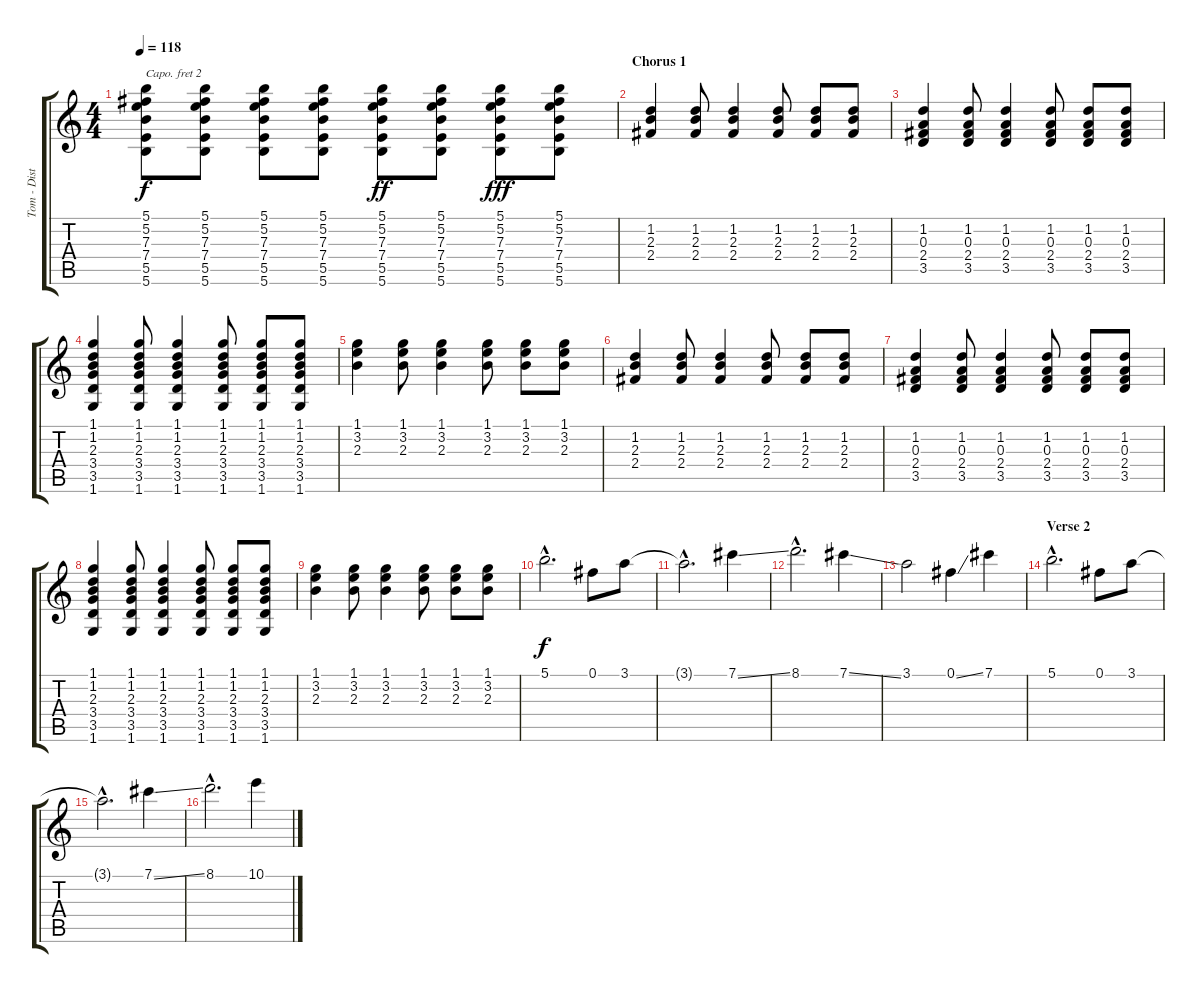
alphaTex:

\track ("Tom - Distortion" "Tom - Dist") {instrument distortionguitar}
\staff {score tabs}
\capo 2
\tuning (E4 B3 G3 D3 A2 E2) {hide}
\ts (4 4)
\tempo 118
\clef g2
\ks c
(5.1 5.2 7.3 7.4 5.5 5.6).8{dy f} (5.1 5.2 7.3 7.4 5.5 5.6).8 (5.1 5.2 7.3 7.4 5.5 5.6).8 (5.1 5.2 7.3 7.4 5.5 5.6).8 (5.1 5.2 7.3 7.4 5.5 5.6).8{dy ff} (5.1 5.2 7.3 7.4 5.5 5.6).8 (5.1 5.2 7.3 7.4 5.5 5.6).8{dy fff} (5.1 5.2 7.3 7.4 5.5 5.6).8 |
\section ("" "Chorus 1")
(1.2 2.3 2.4).4 (1.2 2.3 2.4).8 (1.2 2.3 2.4).4 (1.2 2.3 2.4).8 (1.2 2.3 2.4).8 (1.2 2.3 2.4).8 |
(1.2 0.3 2.4 3.5).4 (1.2 0.3 2.4 3.5).8 (1.2 0.3 2.4 3.5).4 (1.2 0.3 2.4 3.5).8 (1.2 0.3 2.4 3.5).8 (1.2 0.3 2.4 3.5).8 |
(1.1 1.2 2.3 3.4 3.5 1.6).4 (1.1 1.2 2.3 3.4 3.5 1.6).8 (1.1 1.2 2.3 3.4 3.5 1.6).4 (1.1 1.2 2.3 3.4 3.5 1.6).8 (1.1 1.2 2.3 3.4 3.5 1.6).8 (1.1 1.2 2.3 3.4 3.5 1.6).8 |
(1.1 3.2 2.3).4 (1.1 3.2 2.3).8 (1.1 3.2 2.3).4 (1.1 3.2 2.3).8 (1.1 3.2 2.3).8 (1.1 3.2 2.3).8 |
(1.2 2.3 2.4).4 (1.2 2.3 2.4).8 (1.2 2.3 2.4).4 (1.2 2.3 2.4).8 (1.2 2.3 2.4).8 (1.2 2.3 2.4).8 |
(1.2 0.3 2.4 3.5).4 (1.2 0.3 2.4 3.5).8 (1.2 0.3 2.4 3.5).4 (1.2 0.3 2.4 3.5).8 (1.2 0.3 2.4 3.5).8 (1.2 0.3 2.4 3.5).8 |
(1.1 1.2 2.3 3.4 3.5 1.6).4 (1.1 1.2 2.3 3.4 3.5 1.6).8 (1.1 1.2 2.3 3.4 3.5 1.6).4 (1.1 1.2 2.3 3.4 3.5 1.6).8 (1.1 1.2 2.3 3.4 3.5 1.6).8 (1.1 1.2 2.3 3.4 3.5 1.6).8 |
(1.1 3.2 2.3).4 (1.1 3.2 2.3).8 (1.1 3.2 2.3).4 (1.1 3.2 2.3).8 (1.1 3.2 2.3).8 (1.1 3.2 2.3).8 |
5.1{hac}.2{d dy f} 0.1.8 3.1.8 |
3.1{hac t}.2{d} 7.1{ss}.4 |
8.1{hac}.2{d} 7.1{ss}.4 |
3.1.2 0.1{ss}.4 7.1.4 |
\section ("" "Verse 2")
5.1{hac}.2{d} 0.1.8 3.1.8 |
3.1{hac t}.2{d} 7.1{ss}.4 |
8.1{hac}.2{d} 10.1{ss}.4
